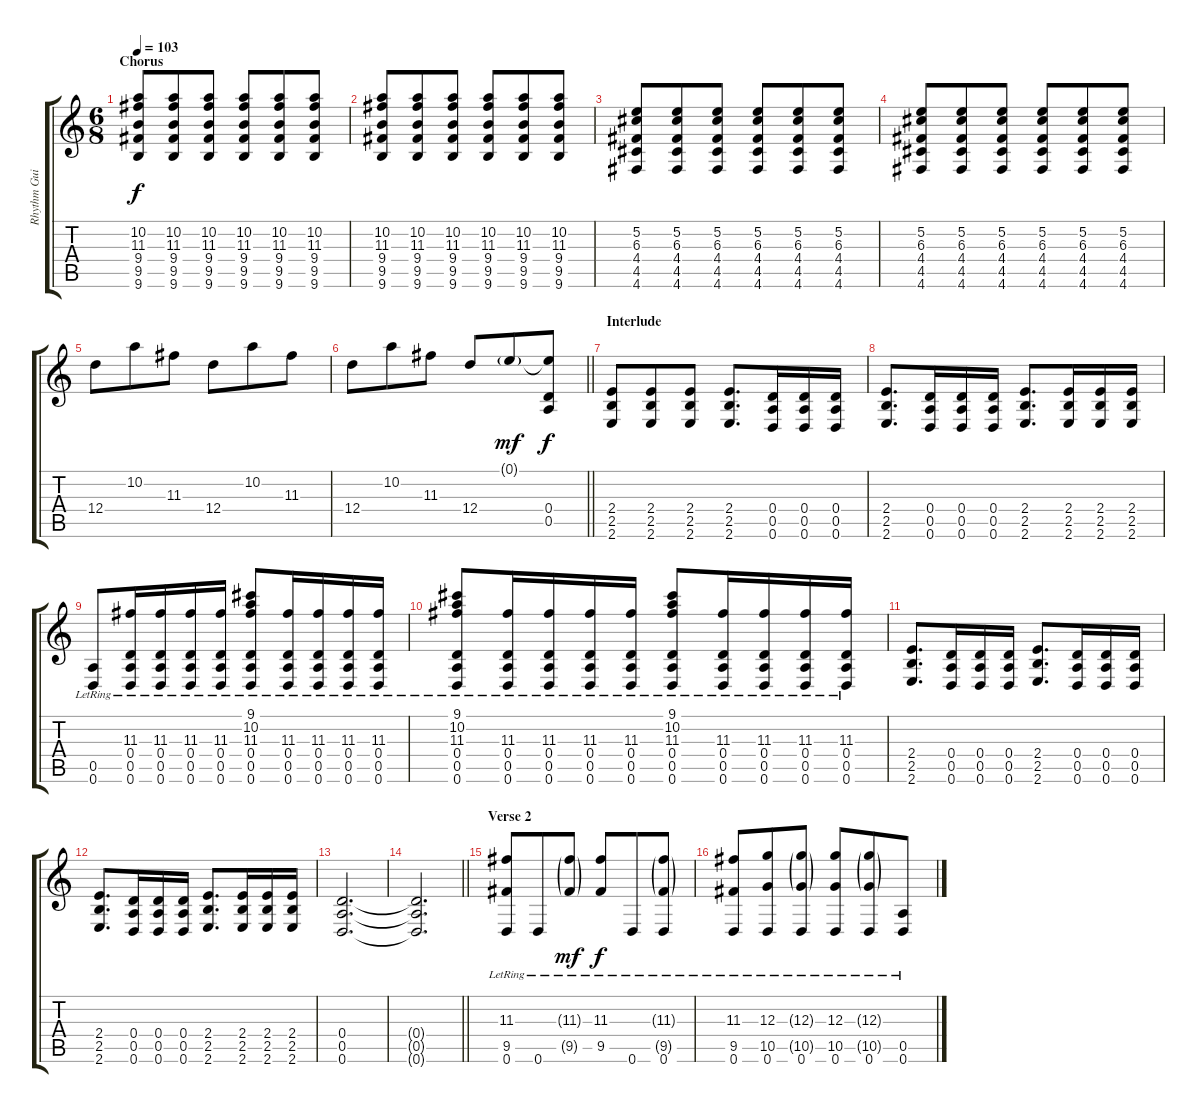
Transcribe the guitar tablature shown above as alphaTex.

\track ("Rhythm Guitar (6 strings)" "Rhythm Gui") {instrument distortionguitar}
\staff {score tabs}
\tuning (E4 B3 G3 D3 A2 D2) {hide}
\ts (6 8)
\section ("" "Chorus")
\tempo 103
\clef g2
\ks c
(10.2 11.3 9.4 9.5 9.6).8{dy f} (10.2 11.3 9.4 9.5 9.6).8 (10.2 11.3 9.4 9.5 9.6).8 (10.2 11.3 9.4 9.5 9.6).8 (10.2 11.3 9.4 9.5 9.6).8 (10.2 11.3 9.4 9.5 9.6).8 |
(10.2 11.3 9.4 9.5 9.6).8 (10.2 11.3 9.4 9.5 9.6).8 (10.2 11.3 9.4 9.5 9.6).8 (10.2 11.3 9.4 9.5 9.6).8 (10.2 11.3 9.4 9.5 9.6).8 (10.2 11.3 9.4 9.5 9.6).8 |
(5.2 6.3 4.4 4.5 4.6).8 (5.2 6.3 4.4 4.5 4.6).8 (5.2 6.3 4.4 4.5 4.6).8 (5.2 6.3 4.4 4.5 4.6).8 (5.2 6.3 4.4 4.5 4.6).8 (5.2 6.3 4.4 4.5 4.6).8 |
(5.2 6.3 4.4 4.5 4.6).8 (5.2 6.3 4.4 4.5 4.6).8 (5.2 6.3 4.4 4.5 4.6).8 (5.2 6.3 4.4 4.5 4.6).8 (5.2 6.3 4.4 4.5 4.6).8 (5.2 6.3 4.4 4.5 4.6).8 |
12.4.8 10.2.8 11.3.8 12.4.8 10.2.8 11.3.8 |
\barLineRight lightlight
12.4.8 10.2.8 11.3.8 12.4.8 0.1{g}.8{dy mf} (0.1{t} 0.4 0.5).8{dy f} |
\section ("" "Interlude")
(2.4 2.5 2.6).8{instrument distortionguitar} (2.4 2.5 2.6).8 (2.4 2.5 2.6).8 (2.4 2.5 2.6).8{d} (0.4 0.5 0.6).16 (0.4 0.5 0.6).16 (0.4 0.5 0.6).16 |
(2.4 2.5 2.6).8{d} (0.4 0.5 0.6).16 (0.4 0.5 0.6).16 (0.4 0.5 0.6).16 (2.4 2.5 2.6).8{d} (2.4 2.5 2.6).16 (2.4 2.5 2.6).16 (2.4 2.5 2.6).16 |
(0.5{lr} 0.6{lr}).8 (11.3{lr} 0.4{lr} 0.5{lr} 0.6{lr}).16 (11.3{lr} 0.4{lr} 0.5{lr} 0.6{lr}).16 (11.3{lr} 0.4{lr} 0.5{lr} 0.6{lr}).16 (11.3{lr} 0.4{lr} 0.5{lr} 0.6{lr}).16 (9.1{lr} 10.2{lr} 11.3{lr} 0.4{lr} 0.5{lr} 0.6{lr}).8 (11.3{lr} 0.4{lr} 0.5{lr} 0.6{lr}).16 (11.3{lr} 0.4{lr} 0.5{lr} 0.6{lr}).16 (11.3{lr} 0.4{lr} 0.5{lr} 0.6{lr}).16 (11.3{lr} 0.4{lr} 0.5{lr} 0.6{lr}).16 |
(9.1{lr} 10.2{lr} 11.3{lr} 0.4{lr} 0.5{lr} 0.6{lr}).8 (11.3{lr} 0.4{lr} 0.5{lr} 0.6{lr}).16 (11.3{lr} 0.4{lr} 0.5{lr} 0.6{lr}).16 (11.3{lr} 0.4{lr} 0.5{lr} 0.6{lr}).16 (11.3{lr} 0.4{lr} 0.5{lr} 0.6{lr}).16 (9.1{lr} 10.2{lr} 11.3{lr} 0.4{lr} 0.5{lr} 0.6{lr}).8 (11.3{lr} 0.4{lr} 0.5{lr} 0.6{lr}).16 (11.3{lr} 0.4{lr} 0.5{lr} 0.6{lr}).16 (11.3{lr} 0.4{lr} 0.5{lr} 0.6{lr}).16 (11.3{lr} 0.4{lr} 0.5{lr} 0.6{lr}).16 |
(2.4 2.5 2.6).8{d} (0.4 0.5 0.6).16 (0.4 0.5 0.6).16 (0.4 0.5 0.6).16 (2.4 2.5 2.6).8{d} (0.4 0.5 0.6).16 (0.4 0.5 0.6).16 (0.4 0.5 0.6).16 |
(2.4 2.5 2.6).8{d} (0.4 0.5 0.6).16 (0.4 0.5 0.6).16 (0.4 0.5 0.6).16 (2.4 2.5 2.6).8{d} (2.4 2.5 2.6).16 (2.4 2.5 2.6).16 (2.4 2.5 2.6).16 |
(0.4 0.5 0.6).2{d} |
\barLineRight lightlight
(0.4{t} 0.5{t} 0.6{t}).2{d} |
\section ("" "Verse 2")
(11.3{lr} 9.5{lr} 0.6{lr}).8{instrument electricguitarclean} 0.6{lr}.8 (11.3{g lr} 9.5{g lr}).8{dy mf} (11.3{lr} 9.5{lr}).8{dy f} 0.6{lr}.8 (11.3{g lr} 9.5{g lr} 0.6{lr}).8 |
(11.3{lr} 9.5{lr} 0.6{lr}).8 (12.3{lr} 10.5{lr} 0.6{lr}).8 (12.3{g lr} 10.5{g lr} 0.6{lr}).8 (12.3{lr} 10.5{lr} 0.6{lr}).8 (12.3{g lr} 10.5{g lr} 0.6{lr}).8 (0.5{lr} 0.6{lr}).8
